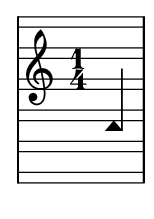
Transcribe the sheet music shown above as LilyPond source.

\version "2.14.0"

\header {
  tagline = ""
}

\paper {
  #(set-paper-size "a10")
}

%Customizing note head stencils based on pitch
%Defining stencils

upTriangle =
#(ly:make-stencil 
	(list 'embedded-ps
    "gsave
      currentpoint translate
      newpath
      -.1875 -.5 moveto
      .65625 .5 lineto
      1.5 -.5 lineto
      closepath
      fill
      grestore" )
    (cons -.1875 1.5)
    (cons -.5 .5)
)

downTriangle =
#(ly:make-stencil 
	(list 'embedded-ps
    "gsave
      currentpoint translate

      newpath
      .08 .34 moveto
      .65625 -.4 lineto
      1.2325 .34 lineto
      closepath
      0.12 setlinewidth
      stroke      

      newpath
      -.0775 .43 moveto
      .65625 -.43 lineto
      1.39 .43 lineto
      closepath
      0.1 setlinewidth
      stroke      
	  
	  newpath
      -.1675 .48 moveto
      .65625 -.48 lineto
      1.48 .48 lineto
      closepath
      0.04 setlinewidth
      stroke

      grestore" )
    (cons -.1875 1.5)
    (cons -.5 .5)
)

upTriLgr = 
#(ly:make-stencil 
	(list 'embedded-ps
    "gsave
      currentpoint translate
      newpath
      -.1875 -.5 moveto
      .65625 .5 lineto
      1.5 -.5 lineto
      closepath
      fill
	  newpath
	  -.5 0 moveto
	  1.8 0 lineto
      closepath
      .19 setlinewidth
      stroke  
      grestore" )
    (cons -.1875 1.5)
    (cons -.5 .5)
)

downTriLgr =
#(ly:make-stencil 
	(list 'embedded-ps
    "gsave
      currentpoint translate
      newpath
      .08 .34 moveto
      .65625 -.4 lineto
      1.2325 .34 lineto
      closepath
      0.12 setlinewidth
      stroke      
      newpath
      -.0775 .43 moveto
      .65625 -.43 lineto
      1.39 .43 lineto
      closepath
      0.1 setlinewidth
      stroke      
	  newpath
      -.1675 .48 moveto
      .65625 -.48 lineto
      1.48 .48 lineto
      closepath
      0.04 setlinewidth
      stroke
	  newpath
	  -.5 0 moveto
	  1.8 0 lineto
      closepath
      .19 setlinewidth
      stroke  
      grestore" )
    (cons -.1875 1.5)
    (cons -.5 .5)
)

%Based on the pitch's semitone, which note head
#(define (semitone-to-stencil semitone)
         (let ((s (modulo semitone 12)))
         	(case s
		((11) upTriLgr)
		((0) downTriLgr)
		(else (if (= (remainder semitone 2) 0) downTriangle upTriangle))
	))
)

%Get the pitch from the grob, convert to semitone, and send it on
#(define (stencil-notehead grob)
   (semitone-to-stencil 
	 (ly:pitch-semitones (ly:event-property (event-cause grob) 'pitch))))


%Begin stem attachment adjustment code
%Assign stem attachment values to variables

upTriUpStem 	= #'(1 . -1)
upTridownStem 	= #'(1 . .9)
downTriUpStem	= #'(1 . .9)
downTriDownStem	= #'(1 . -1)

%Based on the pitch, is the stem up or down, 
%Then based on pitch is the note head an up or down triangle

#(define (pitch-to-stem pitch stemdir)
	(if (= (modulo (ly:pitch-semitones pitch) 2) 1) 
		(if (= UP stemdir) upTriUpStem upTridownStem)		
		(if (= DOWN stemdir) downTriDownStem downTriUpStem)
	)
)

%Get the stem from notehead grob
#(define (notehead-get-notecolumn nhgrob)
   (ly:grob-parent nhgrob X))

#(define (notehead-get-stem nhgrob)
   (let ((notecolumn (notehead-get-notecolumn nhgrob)))
     (ly:grob-object notecolumn 'stem)))

%Get the pitch and stem direction from the grob and send it on
#(define (stem-adjuster nhgrob)
	(pitch-to-stem
	    (ly:event-property (event-cause nhgrob) 'pitch) 
		(ly:grob-property (notehead-get-stem nhgrob) 'direction) ))

%Begin double-stem for half note code
#(define (doubleStemmer grob)
   (if (= 1 (ly:grob-property grob 'duration-log))

		(ly:stencil-combine-at-edge
              (ly:stem::print grob)
              X
              (- (ly:grob-property grob 'direction))
              (ly:stem::print grob)
              -.42 0) ;; note: use .15 for other side

		(ly:stem::print grob)
	)
)

%End customization scripts


upTriangleEmpty =
#(ly:make-stencil 
	(list 'embedded-ps
    "gsave
      currentpoint translate
      newpath
      -.1875 -.5 moveto
      .65625 .5 lineto
      1.5 -.5 lineto
      closepath
      0.19 setlinewidth
      stroke
      grestore" )
    (cons -.1875 1.5)
    (cons -.5 .5)
)

upTriangleFull =
#(ly:make-stencil 
	(list 'embedded-ps
    "gsave
      currentpoint translate
      newpath
      -.1875 -.5 moveto
      .65625 .5 lineto
      1.5 -.5 lineto
      closepath
      fill
      grestore" )
    (cons -.1875 1.5)
    (cons -.5 .5)
)

downTriangleEmpty =
#(ly:make-stencil 
	(list 'embedded-ps
    "gsave
      currentpoint translate

      newpath
      .08 .34 moveto
      .65625 -.4 lineto
      1.2325 .34 lineto
      closepath
      0.12 setlinewidth
      stroke      

      newpath
      -.0775 .43 moveto
      .65625 -.43 lineto
      1.39 .43 lineto
      closepath
      0.1 setlinewidth
      stroke      
	  
	  newpath
      -.1675 .48 moveto
      .65625 -.48 lineto
      1.48 .48 lineto
      closepath
      0.04 setlinewidth
      stroke

      grestore" )
    (cons -.1875 1.5)
    (cons -.5 .5)
)

downTriangleFull =
#(ly:make-stencil 
	(list 'embedded-ps
    "gsave
      currentpoint translate

      newpath
      .08 .34 moveto
      .65625 -.4 lineto
      1.2325 .34 lineto
      closepath
      0.12 setlinewidth
      stroke      

      newpath
      -.0775 .43 moveto
      .65625 -.43 lineto
      1.39 .43 lineto
      closepath
      0.1 setlinewidth
      stroke      
	  
	  newpath
      -.1675 .48 moveto
      .65625 -.48 lineto
      1.48 .48 lineto
      closepath
      fill

      grestore" )
    (cons -.1875 1.5)
    (cons -.5 .5)
)

upTriLgr = 
#(ly:make-stencil 
	(list 'embedded-ps
    "gsave
      currentpoint translate
      newpath
      -.1875 -.5 moveto
      .65625 .5 lineto
      1.5 -.5 lineto
      closepath
      0.19 setlinewidth
      stroke
	  newpath
	  -.5 0 moveto
	  1.8 0 lineto
      closepath
      .19 setlinewidth
      stroke  
      grestore" )
    (cons -.1875 1.5)
    (cons -.5 .5)
)

downTriLgr =
#(ly:make-stencil 
	(list 'embedded-ps
    "gsave
      currentpoint translate
      newpath
      .08 .34 moveto
      .65625 -.4 lineto
      1.2325 .34 lineto
      closepath
      0.12 setlinewidth
      stroke      
      newpath
      -.0775 .43 moveto
      .65625 -.43 lineto
      1.39 .43 lineto
      closepath
      0.1 setlinewidth
      stroke      
	  newpath
      -.1675 .48 moveto
      .65625 -.48 lineto
      1.48 .48 lineto
      closepath
      0.04 setlinewidth
      stroke
	  newpath
	  -.5 0 moveto
	  1.8 0 lineto
      closepath
      .19 setlinewidth
      stroke  
      grestore" )
    (cons -.1875 1.5)
    (cons -.5 .5)
)

%Based on the pitch's semitone, which note head
#(define (semitone-to-stencil semitone)
         (let ((s (modulo semitone 12)))
         	(case s
		((11) upTriLgr)
		((0) downTriLgr)
                ((2 4) downTriangleEmpty)
                ((5 7 9) upTriangleEmpty)
                ((1 3) upTriangleFull)
                ((6 8 10) downTriangleFull)
	))
)

%Get the pitch from the grob, convert to semitone, and send it on
#(define (stencil-notehead grob)
   (semitone-to-stencil 
	 (ly:pitch-semitones (ly:event-property (event-cause grob) 'pitch))))


%Begin stem attachment adjustment code
%Assign stem attachment values to variables

upTriUpStem 	= #'(1 . -1)
upTridownStem 	= #'(1 . .9)
downTriUpStem	= #'(1 . .9)
downTriDownStem	= #'(1 . -1)

%Based on the pitch, is the stem up or down, 
%Then based on pitch is the note head an up or down triangle

#(define (pitch-to-stem pitch stemdir)
	(if (= (modulo (ly:pitch-semitones pitch) 2) 1) 
		(if (= UP stemdir) upTriUpStem upTridownStem)		
		(if (= DOWN stemdir) downTriDownStem downTriUpStem)
	)
)

%Get the stem from notehead grob
#(define (notehead-get-notecolumn nhgrob)
   (ly:grob-parent nhgrob X))

#(define (notehead-get-stem nhgrob)
   (let ((notecolumn (notehead-get-notecolumn nhgrob)))
     (ly:grob-object notecolumn 'stem)))

%Get the pitch and stem direction from the grob and send it on
#(define (stem-adjuster nhgrob)
	(pitch-to-stem
	    (ly:event-property (event-cause nhgrob) 'pitch) 
		(ly:grob-property (notehead-get-stem nhgrob) 'direction) ))

%Begin double-stem for half note code
#(define (doubleStemmer grob)
   (if (= 1 (ly:grob-property grob 'duration-log))

		(ly:stencil-combine-at-edge
              (ly:stem::print grob)
              X
              (- (ly:grob-property grob 'direction))
              (ly:stem::print grob)
              -.42 0) ;; note: use .15 for other side

		(ly:stem::print grob)
	)
)

%End customization scripts

down = {
      \override Stem #'direction = #DOWN     
}

up = {
      \override Stem #'direction = #UP
}

nl = {
      \once \override Score.RehearsalMark #'transparent = ##t
      \mark "C"
}

tn = {
  \override Staff.StaffSymbol #'line-positions = #'(10 8 4 2 -2 -4 -8 -10 -14 -16 -20 -22)
  \override NoteHead #'stem-attachment = #stem-adjuster
  \override NoteHead #'stencil = #stencil-notehead
  \override Stem #'stencil = #doubleStemmer
}

notes = \relative c {
      \time 1/4
      \autoBeamOff

      \up
      cis4
}

\new Staff \with {
  \remove "Accidental_engraver"
  \remove "Key_engraver" 
  staffLineLayoutFunction = #(lambda (p) (floor (/ (+ (ly:pitch-semitones p) 1) 2)))
  middleCPosition = #-6
  clefGlyph = #"clefs.G"
  clefPosition = #(+ -6 4)
}
{
  \tn
  \notes 
}


